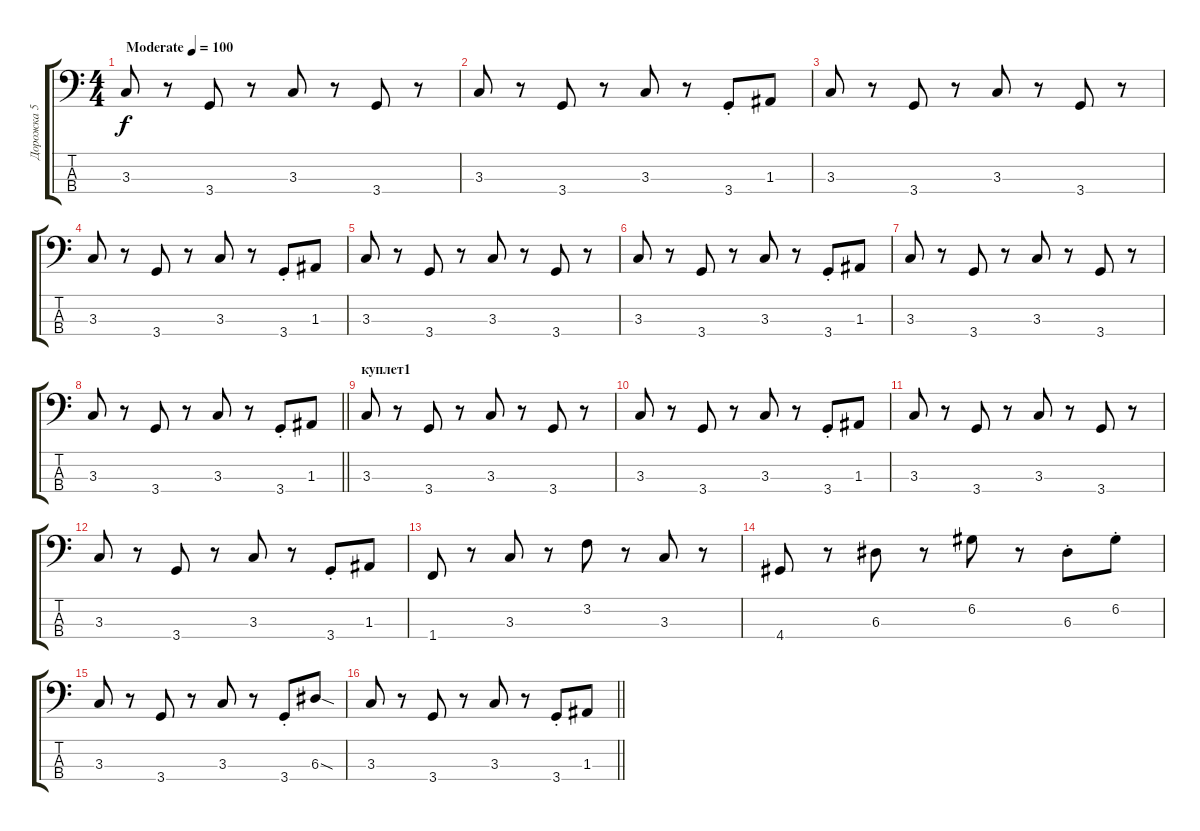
\track ("Дорожка 5" "Дорожка 5") {instrument electricbassfinger}
\staff {score tabs}
\tuning (G2 D2 A1 E1) {hide}
\ts (4 4)
\tempo (100 "Moderate")
\clef f4
\ks c
3.3.8{dy f instrument electricbassfinger} r.8 3.4.8 r.8 3.3.8 r.8 3.4.8 r.8 |
3.3.8 r.8 3.4.8 r.8 3.3.8 r.8 3.4{st}.8 1.3.8 |
3.3.8 r.8 3.4.8 r.8 3.3.8 r.8 3.4.8 r.8 |
3.3.8 r.8 3.4.8 r.8 3.3.8 r.8 3.4{st}.8 1.3.8 |
3.3.8 r.8 3.4.8 r.8 3.3.8 r.8 3.4.8 r.8 |
3.3.8 r.8 3.4.8 r.8 3.3.8 r.8 3.4{st}.8 1.3.8 |
3.3.8 r.8 3.4.8 r.8 3.3.8 r.8 3.4.8 r.8 |
\barLineRight lightlight
3.3.8 r.8 3.4.8 r.8 3.3.8 r.8 3.4{st}.8 1.3.8 |
\section ("" "куплет1")
3.3.8 r.8 3.4.8 r.8 3.3.8 r.8 3.4.8 r.8 |
3.3.8 r.8 3.4.8 r.8 3.3.8 r.8 3.4{st}.8 1.3.8 |
3.3.8 r.8 3.4.8 r.8 3.3.8 r.8 3.4.8 r.8 |
3.3.8 r.8 3.4.8 r.8 3.3.8 r.8 3.4{st}.8 1.3.8 |
1.4.8 r.8 3.3.8 r.8 3.2.8 r.8 3.3.8 r.8 |
4.4.8 r.8 6.3.8 r.8 6.2.8 r.8 6.3{st}.8 6.2{st}.8 |
3.3.8 r.8 3.4.8 r.8 3.3.8 r.8 3.4{st}.8 6.3{sod}.8 |
\barLineRight lightlight
3.3.8 r.8 3.4.8 r.8 3.3.8 r.8 3.4{st}.8 1.3.8
